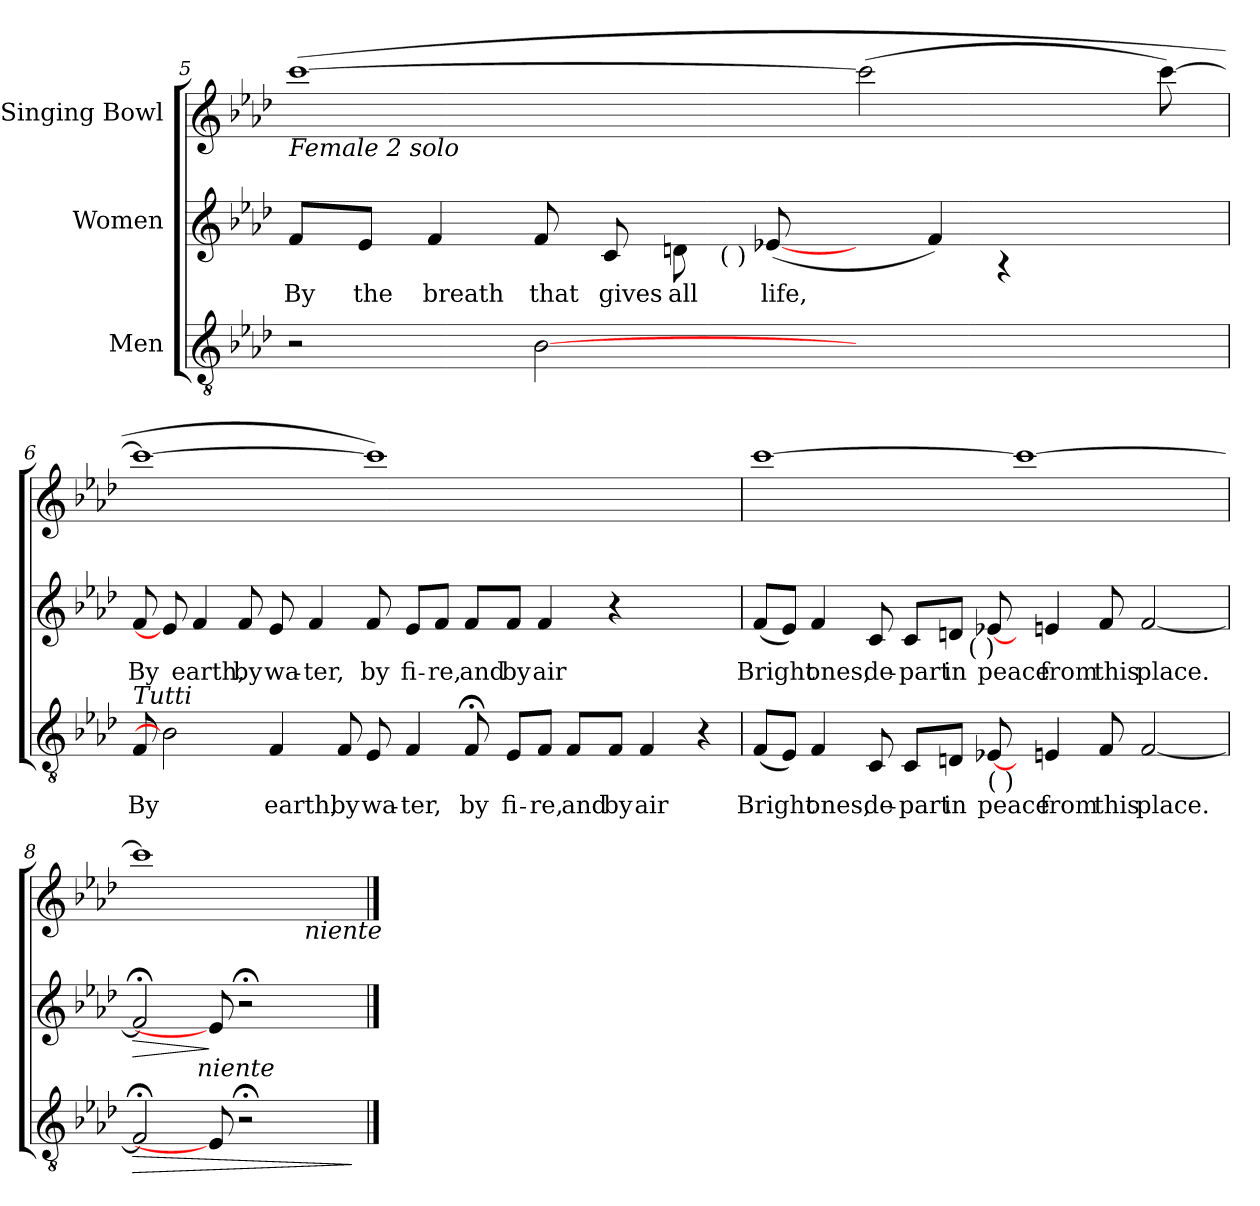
**kern	**text	**dynam	**kern	**text	**dynam	**kern
*part3	*part3	*part3	*part2	*part2	*part2	*part1
*staff3	*staff3	*staff3	*staff2	*staff2	*staff2	*staff1
*I"Men	*	*	*I"Women	*	*	*I"Singing Bowl
!!LO:LB:g=z
*clefGv2	*	*	*clefG2	*	*	*clefG2
*k[b-e-a-d-]	*	*	*k[b-e-a-d-]	*	*	*k[b-e-a-d-]
*A-:	*	*	*A-:	*	*	*A-:
=5	=5	=5	=5	=5	=5	=5
!	!	!	!	!	!	!LO:TX:b:i:t=Female 2 solo
!	!	!	!	!LO:LY:b	!	!
*	*	*	*^	*	*	*
*	*	*	*	*^	*	*	*
2r	.	.	8f/L	2.ryy	1ryy	By	.	(<[>1ccc
!	!	!	!	!	!	!LO:LY:b	!	!
.	.	.	8e-/J	.	.	the	.	.
!	!	!	!	!	!	!LO:LY:b	!	!
.	.	.	4f>/	.	.	breath	.	.
!	!	!	!	!	!	!LO:LY:b	!	!
[2B-	.	.	8f/	.	.	that	.	.
!	!	!	!	!	!	!LO:LY:b	!	!
.	.	.	8c/	.	.	gives	.	.
!	!	!	!	!	!	!LO:LY:b	!	!
.	.	.	16ryy	8dn\	.	all	.	.
!	!	!	!LO:TX:b:t=( )	!	!	!	!	!
.	.	.	8ryy	.	.	.	.	.
!	!	!	!	!	!	!LO:LY:b	!	!
.	.	.	.	(<[8e-X/	.	life,	.	.
.	.	.	2ryy	.	.	.	.	.
2ryy	.	.	.	8ryy	4ryy	.	.	(>2ccc\]
.	.	.	.	4f/)	.	.	.	.
.	.	.	.	.	4r	.	.	.
.	.	.	.	8ryy	.	.	.	.
.	.	.	8.ryy	.	.	.	.	.
8ryy	.	.	.	8ryy	8ryy	.	.	[>8ccc\)
=6	=6	=6	=6	=6	=6	=6	=6	=6
!	!	!	!LO:TX:a:i:t=Tutti	!	!	!	!	!
!LO:TX:a:i:t=Tutti	!	!	!	!	!	!	!	!
!	!LO:LY:b	!	!	!	!	!LO:LY:b	!	!
*	*	*	*v	*v	*v	*	*	*
8F/	By	.	8f/	By	.	1ccc_
2B-]	.	.	8e-/]	.	.	.
!	!	!	!	!LO:LY:b	!	!
.	.	.	4f/	earth,	.	.
!	!	!	!	!LO:LY:b	!	!
.	.	.	8f/	by	.	.
!	!LO:LY:b	!	!	!LO:LY:b	!	!
4F/	earth,	.	8e-/	wa-	.	.
!	!	!	!	!LO:LY:b	!	!
.	.	.	4f/	-ter,	.	.
!	!LO:LY:b	!	!	!	!	!
8F/	by	.	.	.	.	.
!	!LO:LY:b	!	!	!LO:LY:b	!	!
8E-/	wa-	.	8f/	by	.	1ccc])
!	!LO:LY:b	!	!	!LO:LY:b	!	!
4F/	-ter,	.	8e-/L	fi-	.	.
!	!	!	!	!LO:LY:b	!	!
.	.	.	8f/J	-re,	.	.
!	!LO:LY:b	!	!	!LO:LY:b	!	!
8F;/	by	.	8f/L	and	.	.
!	!LO:LY:b	!	!	!LO:LY:b	!	!
8E-/L	fi-	.	8f/J	by	.	.
!	!LO:LY:b	!	!	!LO:LY:b	!	!
8F/J	-re,	.	4f/	air	.	.
!	!LO:LY:b	!	!	!	!	!
8F/L	and	.	.	.	.	.
!	!LO:LY:b	!	!	!	!	!
8F/J	by	.	4r	.	.	.
!	!LO:LY:b	!	!	!	!	!
4F/	air	.	.	.	.	2ryy
.	.	.	4.ryy	.	.	.
4r	.	.	.	.	.	.
!!LO:LB:g=z
=7	=7	=7	=7	=7	=7	=7
!	!LO:LY:b	!	!	!LO:LY:b	!	!
*	*	*	*^	*	*	*
(<8F/L	Bright	.	(<8f/L	2ryy	Bright	.	[>1ccc
8E-/J)	.	.	8e-/J)	.	.	.	.
!	!LO:LY:b	!	!	!	!LO:LY:b	!	!
4F/	ones,	.	4f/	.	ones,	.	.
!	!LO:LY:b	!	!	!	!LO:LY:b	!	!
8C/	de-	.	8c/	4ryy	de-	.	.
!	!LO:LY:b	!	!	!	!LO:LY:b	!	!
8C/L	-part	.	8c/L	.	-part	.	.
!	!LO:LY:b	!	!	!	!LO:LY:b	!	!
8Dn/J	in	.	8dn/J	16ryy	in	.	.
!	!	!	!	!LO:TX:b:t=( )	!	!	!
.	.	.	.	1ryy	.	.	.
!LO:TX:b:t=( )	!	!	!	!	!	!	!
!	!LO:LY:b	!	!	!	!LO:LY:b	!	!
[8E-X/	peace	.	[8e-X/	.	peace	.	.
8ryy	.	.	8ryy	.	.	.	1ccc_
!	!LO:LY:b	!	!	!	!LO:LY:b	!	!
4En/	from	.	4en/	.	from	.	.
!	!LO:LY:b	!	!	!	!LO:LY:b	!	!
8F/	this	.	8f/	.	this	.	.
!	!LO:LY:b	!	!	!	!LO:LY:b	!	!
[<2F/	place.	.	[<2f/	.	place.	.	.
.	.	.	.	8.ryy	.	.	.
=8	=8	=8	=8	=8	=8	=8	=8
!	!	!LO:HP:b	!	!	!	!LO:HP:b	!
2F;/]	.	>	2f;/]	4...ryy	.	>	1ccc]
!	!	!	!	!LO:TX:b:i:t=niente	!	!	!
.	.	.	.	2ryy	.	.	.
8E-/]	.	.	8e-/]	.	.	]	.
2r;<	.	.	2r;<	.	.	.	.
.	.	.	.	8ryy	.	.	.
!	!	!	!	!	!	!	!LO:TX:b:i:t=niente
.	.	.	.	.	.	.	8ryy
.	.	.	.	32ryy	.	.	.
.	.	]	.	.	.	.	.
*	*	*	*v	*v	*	*	*
==	==	==	==	==	==	==
*-	*-	*-	*-	*-	*-	*-
